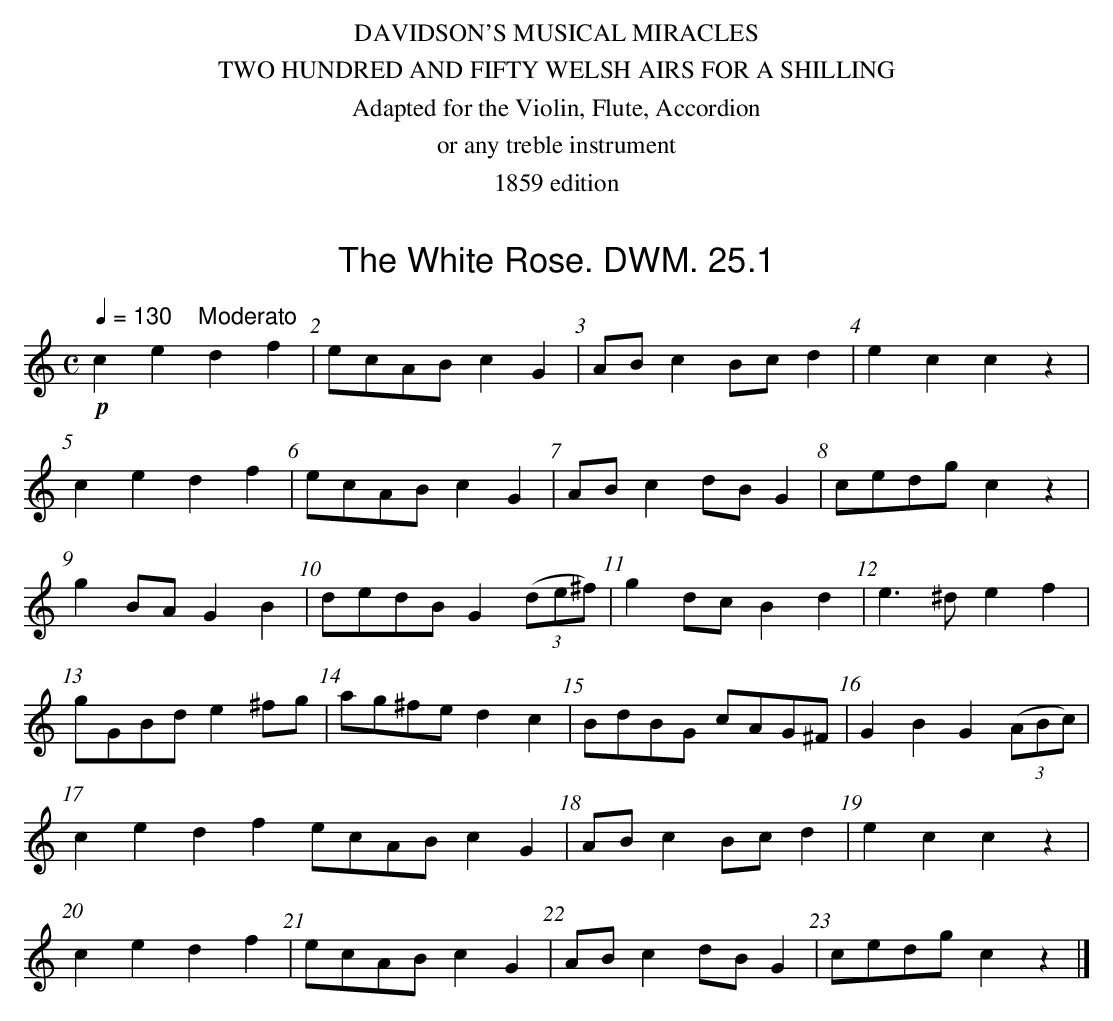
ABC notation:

X:1
T:White Rose. DWM. 25.1, The
M:C
L:1/8
Q:1/4=130 "    Moderato"
K:Am
!p!c2e2d2f2|ecAB c2G2|AB c2 Bc d2|e2c2c2z2|
c2e2d2f2|ecAB c2G2|AB c2 dB G2|cedg c2z2|
g2 BA G2B2|dedB G2 ((3de^f)|g2 dc B2d2|e3^d e2f2|
gGBd e2 ^fg|ag^fe d2c2|BdBG cAG^F|G2B2G2 ((3ABc)|
c2e2d2f2ecAB c2G2|AB c2 Bc d2|e2c2c2z2|
c2e2d2f2|ecAB c2G2|AB c2 dB G2|cedg c2z2|]
